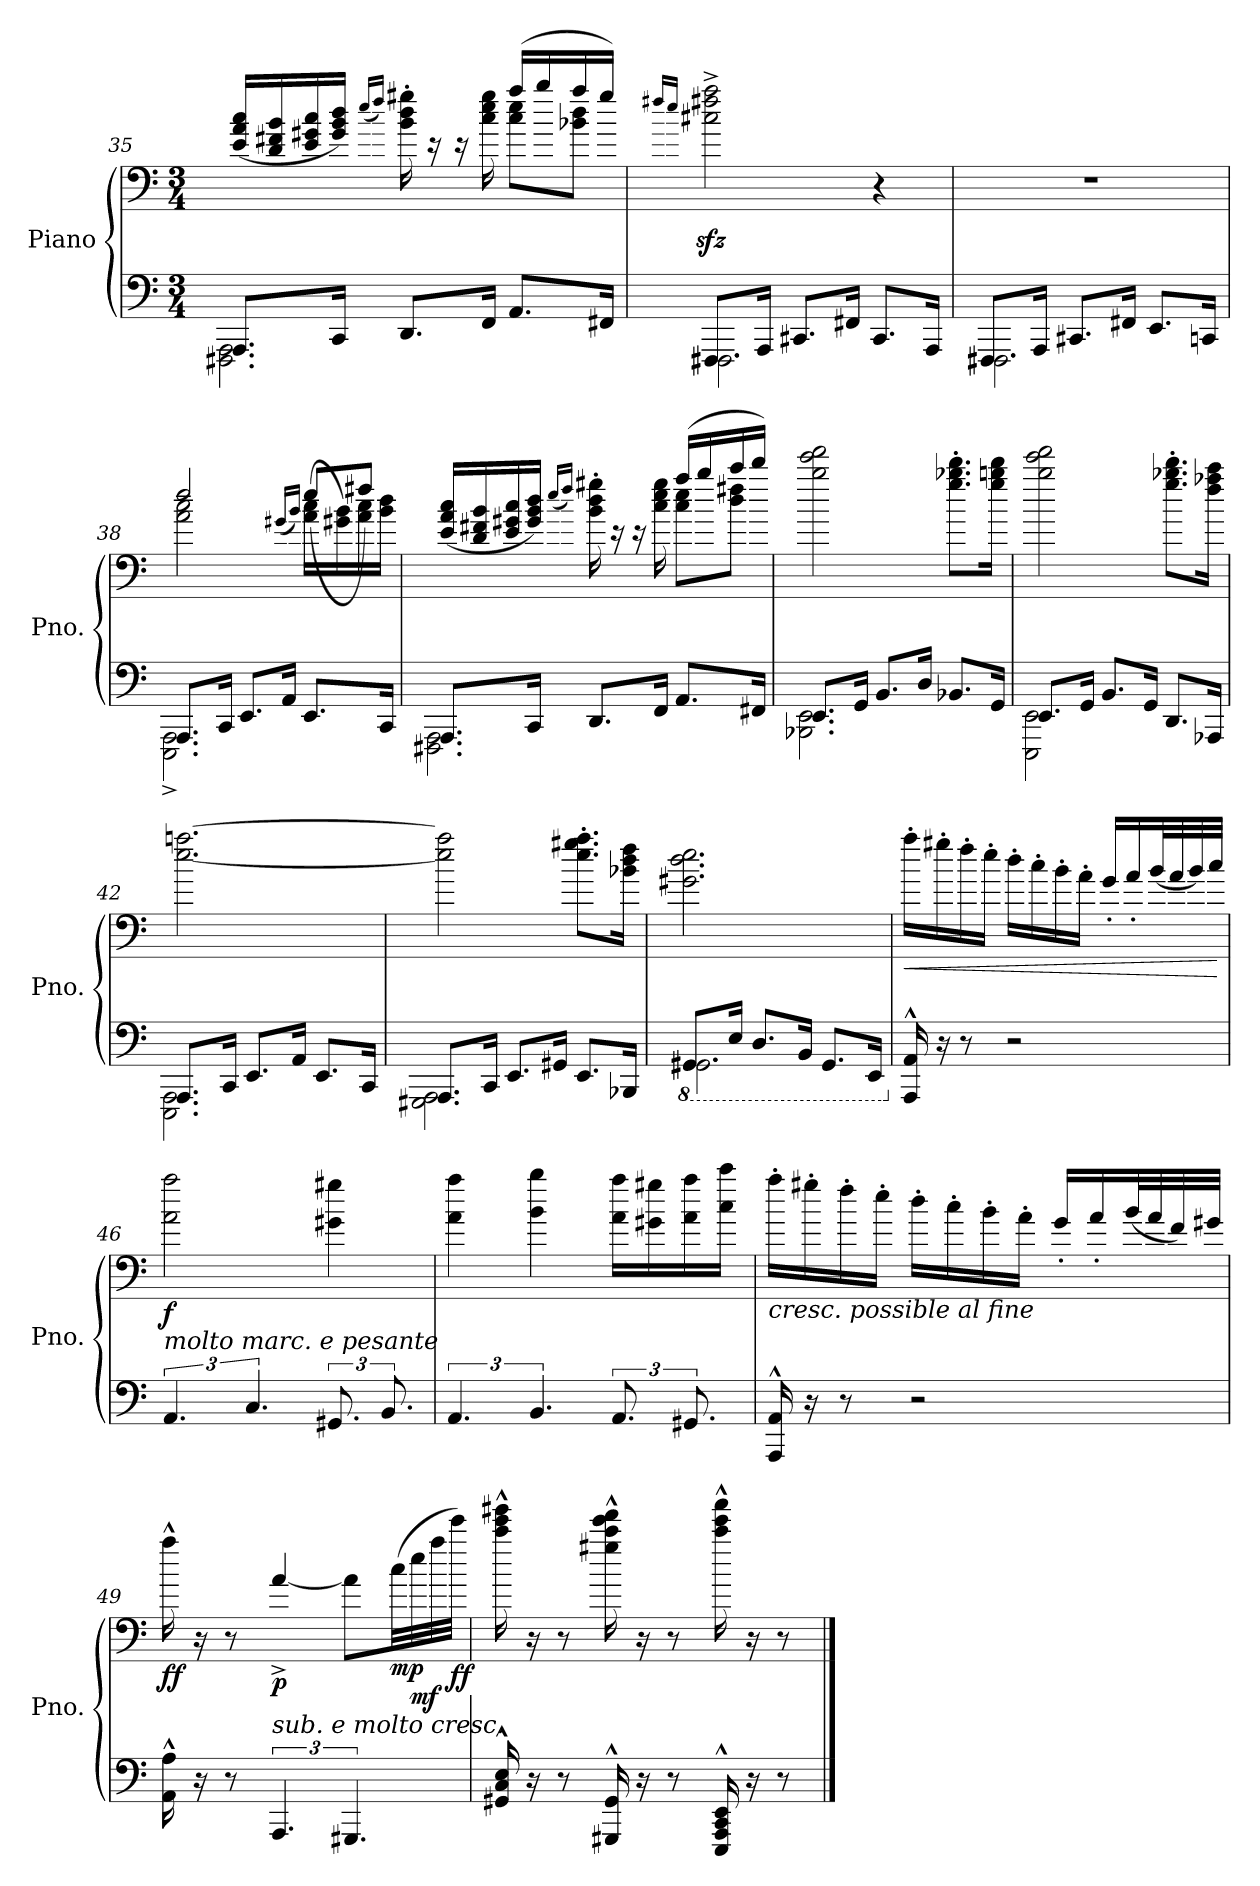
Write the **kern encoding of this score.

**kern	**kern	**dynam
*part1	*part1	*part1
*staff2	*staff1	*staff1/2
*I"Piano	*	*
*I'Pno.	*	*
!!LO:LB:g=z
*clefF4	*clefF4	*
*k[]	*k[]	*
*M3/4	*M3/4	*
=35	=35	=35
*^	*^	*
8.AAA/L	2.FFF#X\ 2.AAA\	(16e/ 16a/ 16cc/LL	2ryy	.
.	.	16d/ 16f#X/ 16b/	.	.
.	.	16e/ 16g#X/ 16cc/	.	.
16CC/Jk	.	16g#/ 16b/ 16dd/JJ)	.	.
.	.	(16qee/LL	.	.
.	.	16qff/JJ)	.	.
8.DD/L	.	16b\' 16dd\' 16gg#X\'	.	.
.	.	16re	.	.
.	.	16re	.	.
16FF/Jk	.	16cc\ 16ee\ 16gg#\	.	.
8.AA/L	.	(16aa/LL	8cc\ 8ee\L	.
.	.	16bb/	.	.
.	.	16aa/	8b-X\ 8dd\J	.
16FF#X/Jk	.	16gg#/JJ)	.	.
*	*	*v	*v	*
=36	=36	=36	=36
.	.	16qff#X/LL	.
.	.	16qee/JJ	.
8.FFF#X/L	2.FFF#\	2cc#X\zz<^ 2ff#\zz<^ 2aa\zz<^	.
16AAA/Jk	.	.	.
8.CC#X/L	.	.	.
16FF#X/Jk	.	.	.
8.CC#/L	.	4r	.
16AAA/Jk	.	.	.
=37	=37	=37	=37
8.FFF#X/L	2.FFF#\	2.r	.
16AAA/Jk	.	.	.
8.CC#X/L	.	.	.
16FF#X/Jk	.	.	.
8.EE/L	.	.	.
16CCn/Jk	.	.	.
=38	=38	=38	=38
*	*	*^	*
8.AAA/L	2.EEE\^ 2.AAA\^	2a\~ 2cc\~	2ee/	.
16CC/Jk	.	.	.	.
8.EE/L	.	.	.	.
16AA/Jk	.	.	.	.
.	.	(16qg#X/LL	.	.
.	.	16qb/JJ)	.	.
8.EE/L	.	(16a\ 16cc\LL	(8ee/L	.
.	.	16g#\ 16b\)	.	.
.	.	16a\ 16cc\	8ff#X/J)	.
16CC/Jk	.	16b\ 16dd\JJ	.	.
!!LO:LB:g=z	!!
=39	=39	=39	=39	=39
8.AAA/L	2.FFF#X\ 2.AAA\	(16e/ 16a/ 16cc/LL	2ryy	.
.	.	16d/ 16f#X/ 16b/	.	.
.	.	16e/ 16g#X/ 16cc/	.	.
16CC/Jk	.	16g#/ 16b/ 16dd/JJ)	.	.
.	.	(16qee/LL	.	.
.	.	16qff/JJ)	.	.
8.DD/L	.	16b\' 16dd\' 16gg#X\'	.	.
.	.	16re	.	.
.	.	16re	.	.
16FF/Jk	.	16cc\ 16ee\ 16gg#\	.	.
8.AA/L	.	(16aa/LL	8cc\ 8ee\L	.
.	.	16bb/	.	.
.	.	16ccc/	8dd\ 8ff#X\J	.
16FF#X/Jk	.	16ddd/JJ)	.	.
*	*	*v	*v	*
=40	=40	=40	=40
8.EE/L	2.BBB-X\ 2.EE\	2bb\ 2eee\ 2fff\	.
16GG/Jk	.	.	.
8.BB/L	.	.	.
16D/Jk	.	.	.
8.BB-X/L	.	8.gg\' 8.bb-X\' 8.ddd\'L	.
16GG/Jk	.	16gg\ 16bbn\ 16ddd\Jk	.
=41	=41	=41	=41
8.EE/L	2EEE\ 2EE\	2bb\ 2eee\ 2fff\	.
16GG/Jk	.	.	.
8.BB/L	.	.	.
16GG/Jk	.	.	.
8.DD/L	4ryy	8.gg\' 8.bb-X\' 8.ddd\'L	.
16AAA-X/Jk	.	16ff\ 16aa-X\ 16ccc\Jk	.
=42	=42	=42	=42
8.AAA/L	2.EEE\ 2.AAA\	[2.ee\ [2.aan\	.
16CC/Jk	.	.	.
8.EE/L	.	.	.
16AA/Jk	.	.	.
8.EE/L	.	.	.
16CC/Jk	.	.	.
!!LO:LB:g=z
=43	=43	=43	=43
8.AAA/L	2.GGG#X\ 2.AAA\	2ee\] 2aa\]	.
16CC/Jk	.	.	.
8.EE/L	.	.	.
16GG#X/Jk	.	.	.
8.EE/L	.	8.ee\' 8.gg#X\' 8.aa\'L	.
16BBB-X/Jk	.	16b-X\ 16dd\ 16ff\Jk	.
=44	=44	=44	=44
*8ba	*	*	*
8.GGG#X/L	2.GGG#\	2.g#X\ 2.dd\ 2.ee\	.
16EE/Jk	.	.	.
8.DD/L	.	.	.
16BBB/Jk	.	.	.
8.GGG#/L	.	.	.
16EEE/Jk	.	.	.
*v	*v	*	*
=45	=45	=45
*X8ba	*	*
!	!	!LO:HP:b
16AAA/^^ 16AA/^^	16aa'\LL	<
16r	16gg#X'\	.
8r	16ff'\	.
.	16ee'\JJ	.
2r	16dd'\LL	.
.	16cc'\	.
.	16b'\	.
.	16a'\JJ	.
.	16g'/LL	.
.	16a'/	.
.	(32b/L	.
.	32a/	.
.	32b/)	.
.	32cc/JJJ	.
.	.	[
=46	=46	=46
!	!LO:TX:b:i:t=molto marc. e pesante	!
!	!	!LO:DY:b
6.AA/	2a\ 2aa\	f
6.C/	.	.
12.GG#X/	4g#X\ 4gg#X\	.
12.BB/	.	.
=47	=47	=47
6.AA/	4a\ 4aa\	.
6.BB/	4b\ 4bb\	.
12.AA/	16a\ 16aa\LL	.
.	16g#X\ 16gg#X\	.
12.GG#X/	16a\ 16aa\	.
.	16cc\ 16ccc\JJ	.
!!LO:LB:g=z
=48	=48	=48
!	!LO:TX:b:i:t=cresc. possible al fine	!
16AAA/^^ 16AA/^^	16aa'\LL	.
16r	16gg#X'\	.
8r	16ff'\	.
.	16ee'\JJ	.
2r	16dd'\LL	.
.	16cc'\	.
.	16b'\	.
.	16a'\JJ	.
.	16g'/LL	.
.	16a'/	.
.	(32b/L	.
.	32a/	.
.	32f/)	.
.	32g#X/JJJ	.
=49	=49	=49
!	!	!LO:DY:b
16AA\^^ 16A\^^	16aa^^\	ff
16r	16r	.
8r	8r	.
!	!LO:TX:b:i:t=sub. e molto cresc.	!
!	!	!LO:DY:b
6.AAA/	[4a^/	p
6.GGG#X/	8a\L]	.
!	!	!LO:DY:b
.	(32cc\LL	mp
!	!	!LO:DY:b
.	32ee\	mf
.	32aa\	.
!	!	!LO:DY:b
.	32eee\JJJ)	ff
=50	=50	=50
!	!	!LO:DY:b
!	!	!LO:DY:n=1:b
16GG#X/^^ 16C/^^ 16E/^^	16ccc\^^ 16eee\^^ 16ggg#X\^^	other-dynamics fff
16r	16r	.
8r	8r	.
!	!	!LO:DY:n=2:b
!	!	!LO:DY:n=3:b
16GGG#X/^^ 16GG#/^^	16gg#X\^^ 16ccc\^^ 16eee\^^ 16fff\^^	other-dynamics ffff
16r	16r	.
8r	8r	.
!	!	!LO:DY:n=4:b
!	!	!LO:DY:n=5:b
16EEE/^^ 16AAA/^^ 16CC/^^ 16EE/^^	16ccc\^^ 16eee\^^ 16aaa\^^	fffff other-dynamics
!	!	!LO:DY:n=6:b
16r	16r	other-dynamics
8r	8r	.
==	==	==
*-	*-	*-
